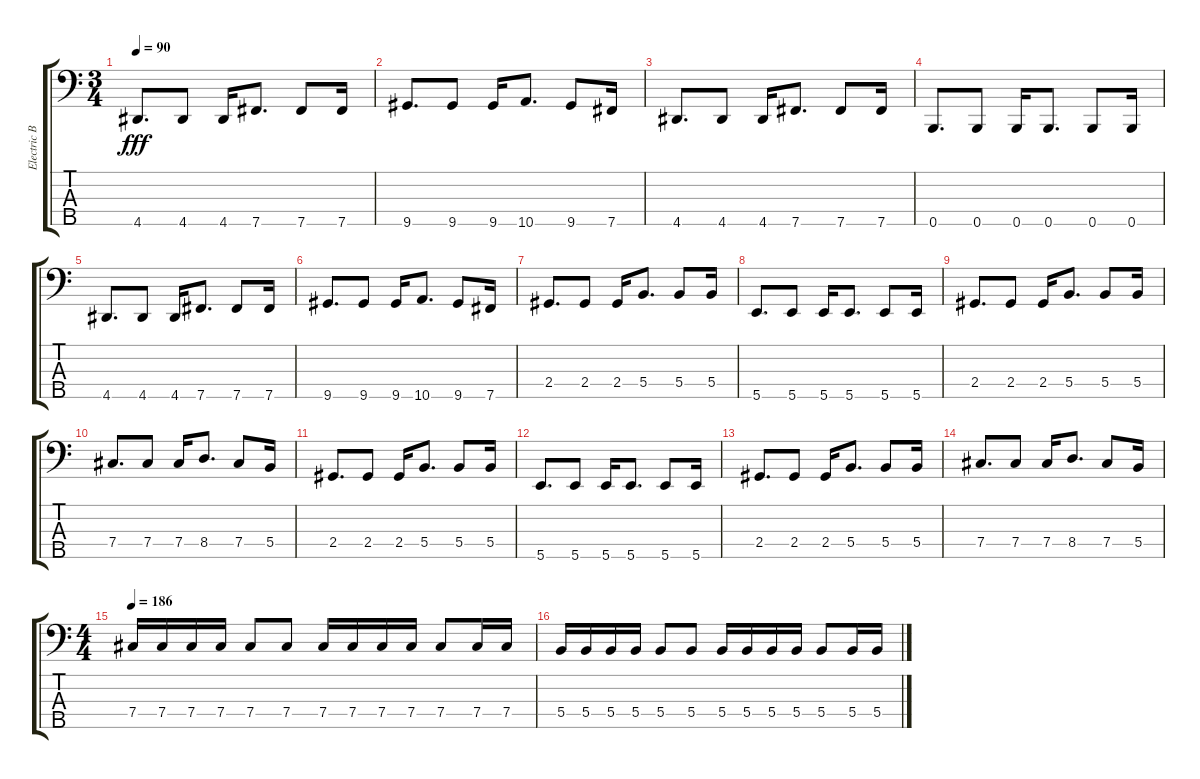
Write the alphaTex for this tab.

\track ("Electric Bass" "Electric B") {instrument electricbassfinger}
\staff {score tabs}
\tuning (A2 E2 B1 Gb1 B0) {hide}
\ts (3 4)
\tempo 90
\clef f4
\ks c
4.5.8{d dy fff} 4.5.8 4.5.16 7.5.8{d} 7.5.8 7.5.16 |
9.5.8{d} 9.5.8 9.5.16 10.5.8{d} 9.5.8 7.5.16 |
4.5.8{d} 4.5.8 4.5.16 7.5.8{d} 7.5.8 7.5.16 |
0.5.8{d} 0.5.8 0.5.16 0.5.8{d} 0.5.8 0.5.16 |
4.5.8{d} 4.5.8 4.5.16 7.5.8{d} 7.5.8 7.5.16 |
9.5.8{d} 9.5.8 9.5.16 10.5.8{d} 9.5.8 7.5.16 |
2.4.8{d} 2.4.8 2.4.16 5.4.8{d} 5.4.8 5.4.16 |
5.5.8{d} 5.5.8 5.5.16 5.5.8{d} 5.5.8 5.5.16 |
2.4.8{d} 2.4.8 2.4.16 5.4.8{d} 5.4.8 5.4.16 |
7.4.8{d} 7.4.8 7.4.16 8.4.8{d} 7.4.8 5.4.16 |
2.4.8{d} 2.4.8 2.4.16 5.4.8{d} 5.4.8 5.4.16 |
5.5.8{d} 5.5.8 5.5.16 5.5.8{d} 5.5.8 5.5.16 |
2.4.8{d} 2.4.8 2.4.16 5.4.8{d} 5.4.8 5.4.16 |
7.4.8{d} 7.4.8 7.4.16 8.4.8{d} 7.4.8 5.4.16 |
\ts (4 4)
\tempo 186
7.4.16 7.4.16 7.4.16 7.4.16 7.4.8 7.4.8 7.4.16 7.4.16 7.4.16 7.4.16 7.4.8 7.4.16 7.4.16 |
5.4.16 5.4.16 5.4.16 5.4.16 5.4.8 5.4.8 5.4.16 5.4.16 5.4.16 5.4.16 5.4.8 5.4.16 5.4.16
